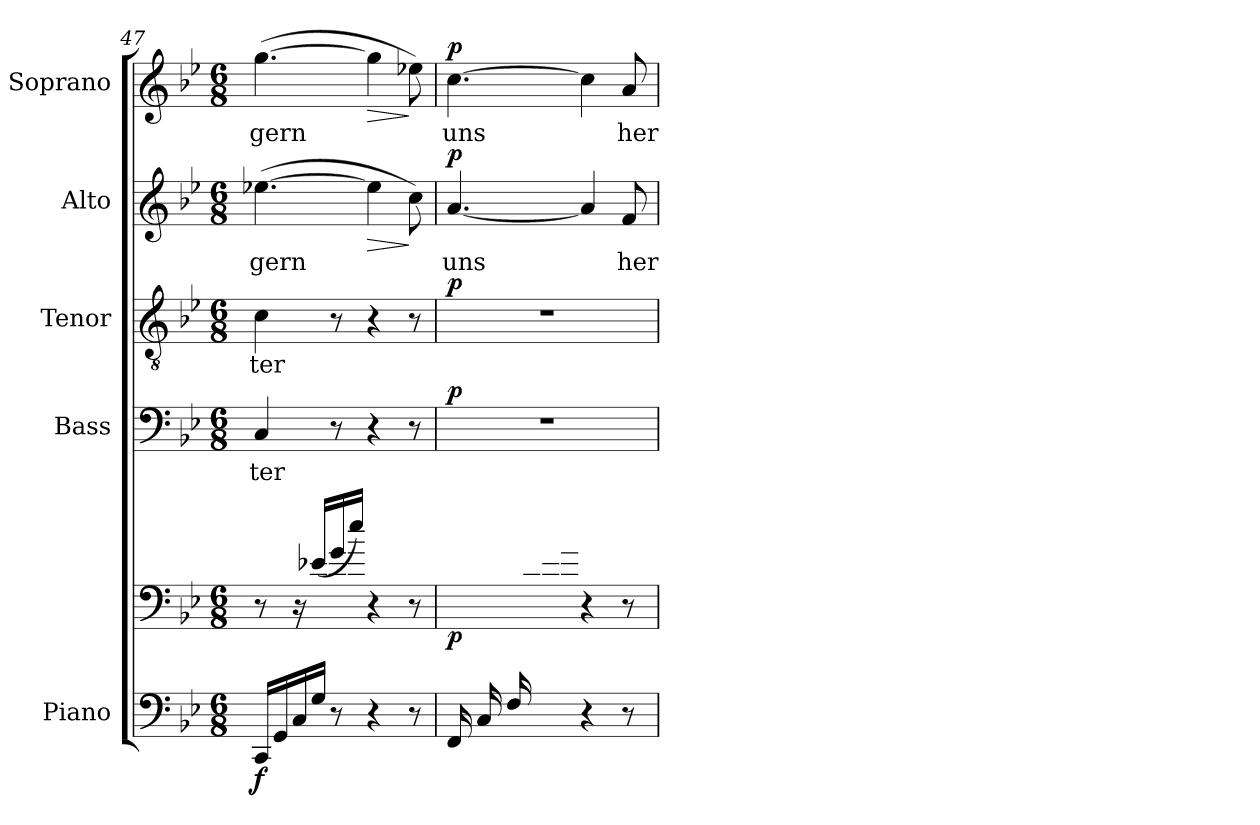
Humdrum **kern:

**kern	**kern	**dynam	**kern	**text	**dynam	**kern	**text	**dynam	**kern	**text	**dynam	**kern	**text	**dynam
*part5	*part5	*part5	*part4	*part4	*part4	*part3	*part3	*part3	*part2	*part2	*part2	*part1	*part1	*part1
*staff6	*staff5	*staff5/6	*staff4	*staff4	*staff4	*staff3	*staff3	*staff3	*staff2	*staff2	*staff2	*staff1	*staff1	*staff1
*I"Piano	*	*	*I"Bass	*	*	*I"Tenor	*	*	*I"Alto	*	*	*I"Soprano	*	*
*I'Pno	*	*	*	*	*	*	*	*	*	*	*	*I'Pno	*	*
*clefF4	*clefF4	*	*clefF4	*	*	*clefGv2	*	*	*clefG2	*	*	*clefG2	*	*
*k[b-e-]	*k[b-e-]	*	*k[b-e-]	*	*	*k[b-e-]	*	*	*k[b-e-]	*	*	*k[b-e-]	*	*
*B-:	*B-:	*	*B-:	*	*	*B-:	*	*	*B-:	*	*	*B-:	*	*
*M6/8	*M6/8	*	*M6/8	*	*	*M6/8	*	*	*M6/8	*	*	*M6/8	*	*
=47	=47	=47	=47	=47	=47	=47	=47	=47	=47	=47	=47	=47	=47	=47
!	!	!LO:DY:b=2	!	!LO:LY:b	!	!	!LO:LY:b	!	!	!LO:LY:b	!	!	!LO:LY:b	!
16CC/LL	8r	f	4C/	-ter	.	4c\	-ter	.	(>[4.ee-X\	gern	.	(>[4.gg\	gern	.
16GG/	.	.	.	.	.	.	.	.	.	.	.	.	.	.
16C/	16r	.	.	.	.	.	.	.	.	.	.	.	.	.
16G/JJ	(<16e-X/LL	.	.	.	.	.	.	.	.	.	.	.	.	.
8r	16g/	.	8r	.	.	8r	.	.	.	.	.	.	.	.
.	16ee-/JJ)	.	.	.	.	.	.	.	.	.	.	.	.	.
!	!	!	!	!	!	!	!	!	!	!	!LO:HP:b	!	!	!LO:HP:b
4r	4r	.	4r	.	.	4r	.	.	4ee-\]	.	>	4gg\]	.	>
8r	8r	.	8r	.	.	8r	.	.	8cc\)	.	]	8ee-X\)	.	]
!!LO:PB:g=z
=48	=48	=48	=48	=48	=48	=48	=48	=48	=48	=48	=48	=48	=48	=48
*^	*	*	*	*	*	*	*	*	*	*	*	*	*	*
!	!	!	!LO:DY:b	!	!	!LO:DY:b	!	!	!LO:DY:b	!	!LO:LY:b	!LO:DY:b	!	!LO:LY:b	!LO:DY:b
(>16FF/LL	4.ryy	8.ryy	p	2.r	.	p	2.r	.	p	[4.a/	uns	p	[4.cc\	uns	p
16C/	.	.	.	.	.	.	.	.	.	.	.	.	.	.	.
16F/	.	.	.	.	.	.	.	.	.	.	.	.	.	.	.
2ryy	.	16c\	.	.	.	.	.	.	.	.	.	.	.	.	.
.	.	16e-\	.	.	.	.	.	.	.	.	.	.	.	.	.
.	.	16a\JJ)	.	.	.	.	.	.	.	.	.	.	.	.	.
.	4r	4r	.	.	.	.	.	.	.	4a/]	.	.	4cc\]	.	.
!	!	!	!	!	!	!	!	!	!	!	!LO:LY:b	!	!	!LO:LY:b	!
.	8r	8r	.	.	.	.	.	.	.	8f/	her-	.	8a/	her-	.
16ryy	.	.	.	.	.	.	.	.	.	.	.	.	.	.	.
*v	*v	*	*	*	*	*	*	*	*	*	*	*	*	*	*
=	=	=	=	=	=	=	=	=	=	=	=	=	=	=
*-	*-	*-	*-	*-	*-	*-	*-	*-	*-	*-	*-	*-	*-	*-
